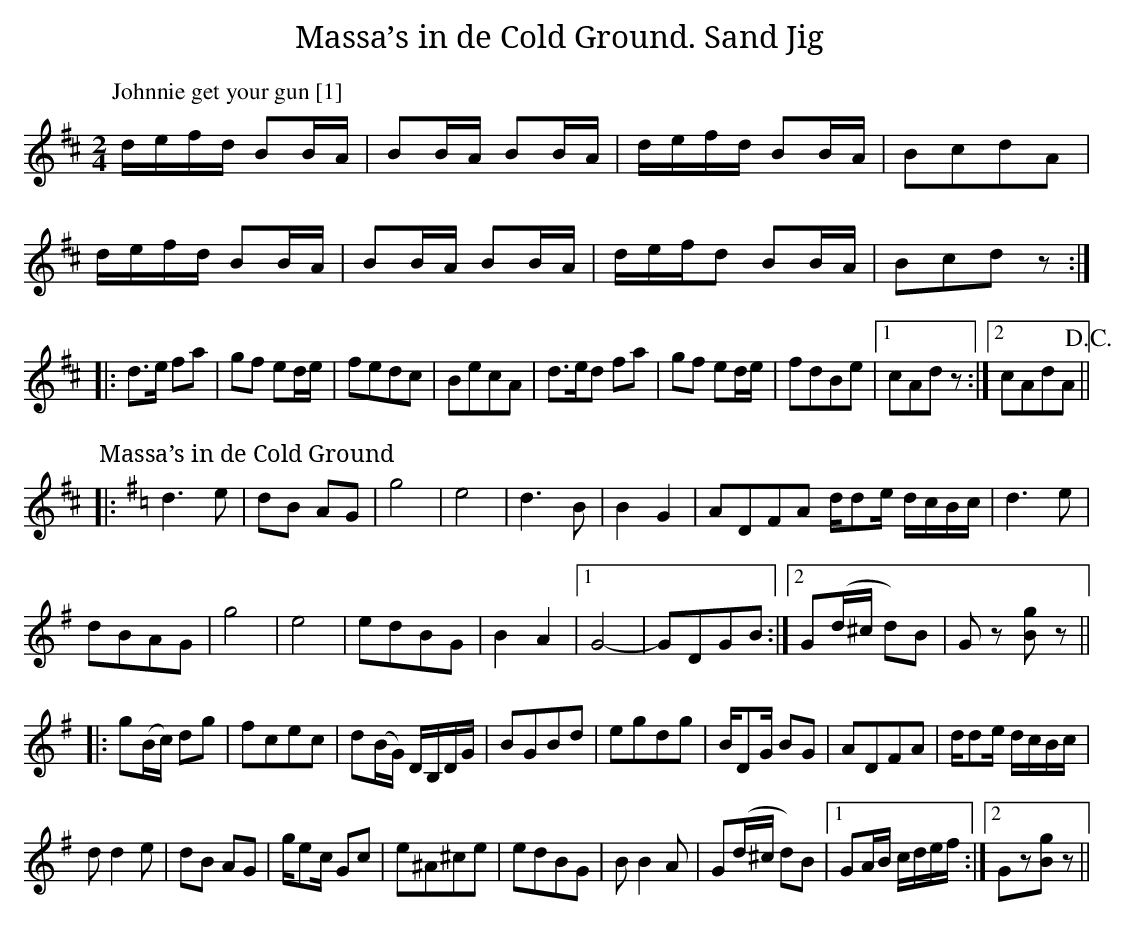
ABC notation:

X:1
T:Massa’s in de Cold Ground. Sand Jig
M:2/4
L:1/8
K:D
P:Johnnie get your gun [1]
d/e/f/d/ BB/A/|BB/A/ BB/A/|d/e/f/d/ BB/A/|BcdA|
d/e/f/d/ BB/A/ |BB/A/ BB/A/|d/e/f/d BB/A/|Bcdz:|
|:d>e fa|gf ed/e/|fedc|BecA|d>ed fa|gf ed/e/|fdBe|1 cAdz:|2 cAdA!D.C.!||
P:Massa’s in de Cold Ground
K:G
|:d3e|dB AG|g4|e4|d3B |B2G2|ADFA d/de/ d/c/B/c/|d3e|
dBAG|g4 |e4|edBG|B2A2|1 G4-|GDGB:|2 G(d/^c/ d)B|Gz [Bg]z||
|:g(B/c/) dg|fcec|d(B/G/) D/B,/D/G/|BGBd|egdg|B/DG/ BG|ADFA|d/de/ d/c/B/c/|
d d2e|dB AG|g/ec/ Gc|e^A^ce|edBG|B B2A|G(d/^c/ d)B|1 GA/B/ c/d/e/f/:|2 Gz[Bg]z||
